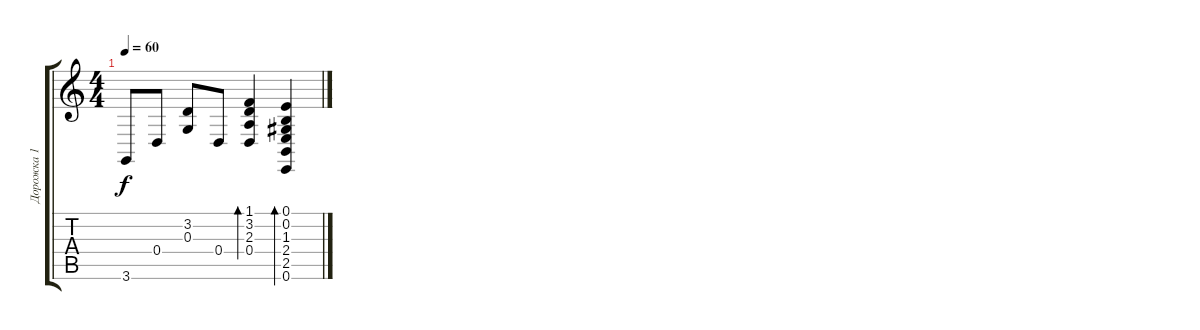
\track ("Дорожка 1" "Дорожка 1") {instrument acousticgrandpiano}
\staff {score tabs}
\tuning (E4 B3 G3 D3 A2 E2) {hide}
\ts (4 4)
\tempo 60
\clef g2
\ks c
3.6.8{dy f} 0.4.8 (3.2 0.3).8 0.4.8 (1.1 3.2 2.3 0.4).4{bd 120} (0.1 0.2 1.3 2.4 2.5 0.6).4{bd 120}
